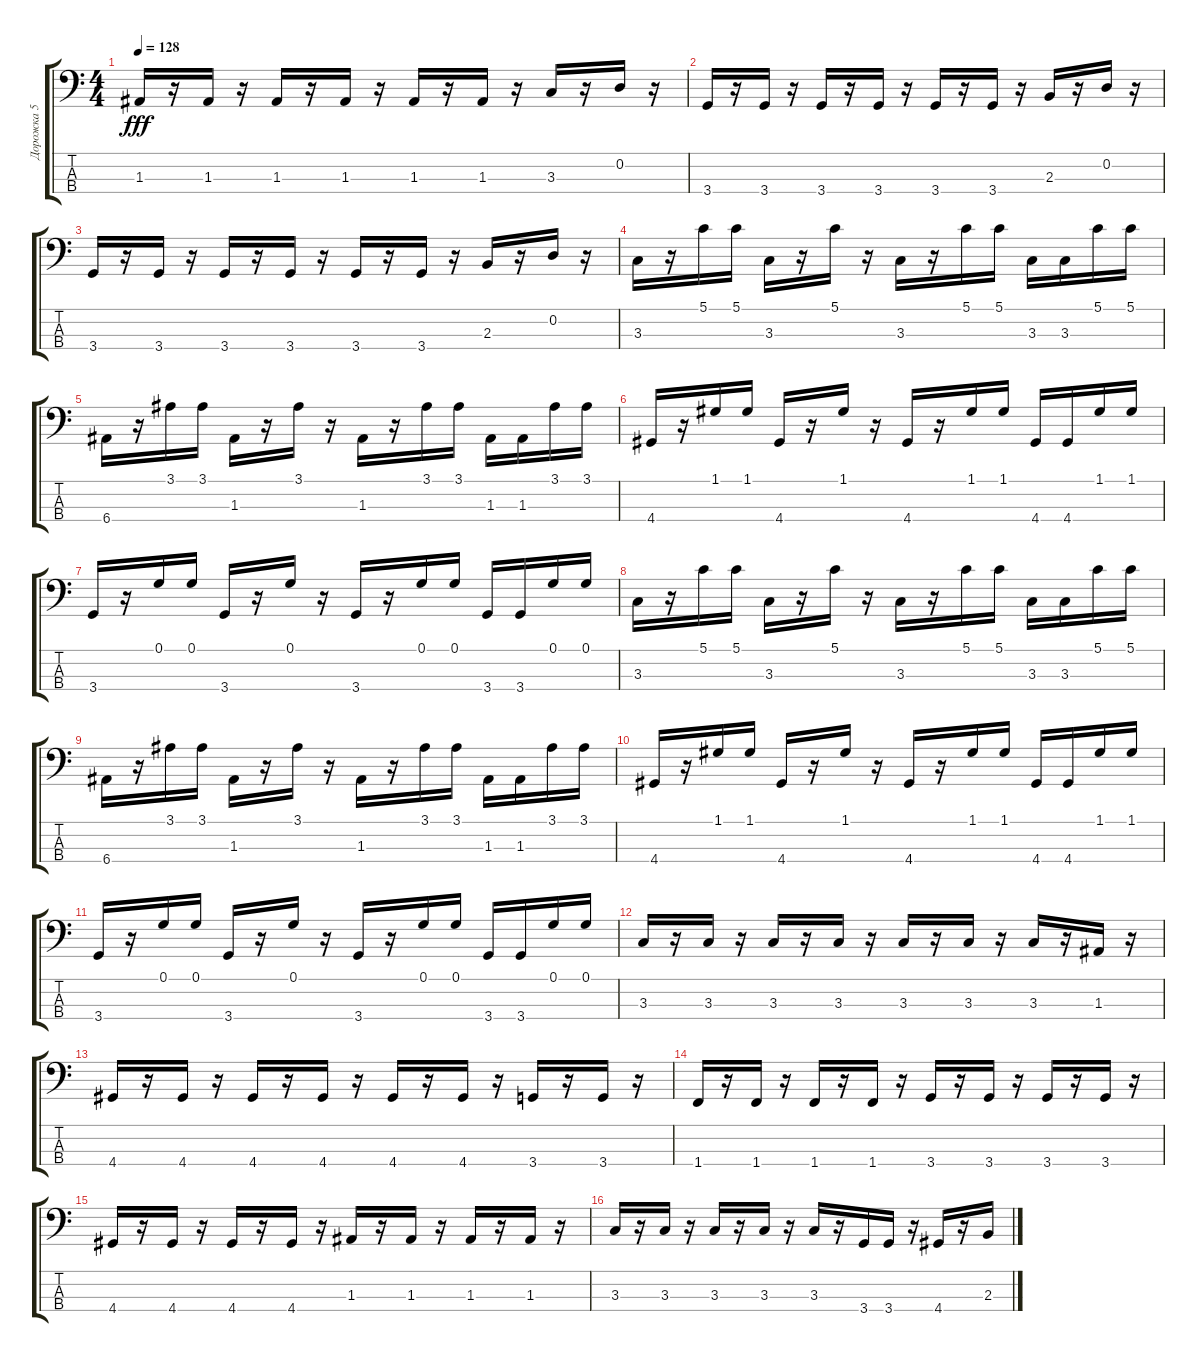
\track ("Дорожка 5" "Дорожка 5") {instrument synthbass1}
\staff {score tabs}
\tuning (G2 D2 A1 E1) {hide}
\ts (4 4)
\tempo 128
\clef f4
\ks c
1.3.16{dy fff} r.16 1.3.16 r.16 1.3.16 r.16 1.3.16 r.16 1.3.16 r.16 1.3.16 r.16 3.3.16 r.16 0.2.16 r.16 |
3.4.16 r.16 3.4.16 r.16 3.4.16 r.16 3.4.16 r.16 3.4.16 r.16 3.4.16 r.16 2.3.16 r.16 0.2.16 r.16 |
3.4.16 r.16 3.4.16 r.16 3.4.16 r.16 3.4.16 r.16 3.4.16 r.16 3.4.16 r.16 2.3.16 r.16 0.2.16 r.16 |
3.3.16 r.16 5.1.16 5.1.16 3.3.16 r.16 5.1.16 r.16 3.3.16 r.16 5.1.16 5.1.16 3.3.16 3.3.16 5.1.16 5.1.16 |
6.4.16 r.16 3.1.16 3.1.16 1.3.16 r.16 3.1.16 r.16 1.3.16 r.16 3.1.16 3.1.16 1.3.16 1.3.16 3.1.16 3.1.16 |
4.4.16 r.16 1.1.16 1.1.16 4.4.16 r.16 1.1.16 r.16 4.4.16 r.16 1.1.16 1.1.16 4.4.16 4.4.16 1.1.16 1.1.16 |
3.4.16 r.16 0.1.16 0.1.16 3.4.16 r.16 0.1.16 r.16 3.4.16 r.16 0.1.16 0.1.16 3.4.16 3.4.16 0.1.16 0.1.16 |
3.3.16 r.16 5.1.16 5.1.16 3.3.16 r.16 5.1.16 r.16 3.3.16 r.16 5.1.16 5.1.16 3.3.16 3.3.16 5.1.16 5.1.16 |
6.4.16 r.16 3.1.16 3.1.16 1.3.16 r.16 3.1.16 r.16 1.3.16 r.16 3.1.16 3.1.16 1.3.16 1.3.16 3.1.16 3.1.16 |
4.4.16 r.16 1.1.16 1.1.16 4.4.16 r.16 1.1.16 r.16 4.4.16 r.16 1.1.16 1.1.16 4.4.16 4.4.16 1.1.16 1.1.16 |
3.4.16 r.16 0.1.16 0.1.16 3.4.16 r.16 0.1.16 r.16 3.4.16 r.16 0.1.16 0.1.16 3.4.16 3.4.16 0.1.16 0.1.16 |
3.3.16 r.16 3.3.16 r.16 3.3.16 r.16 3.3.16 r.16 3.3.16 r.16 3.3.16 r.16 3.3.16 r.16 1.3.16 r.16 |
4.4.16 r.16 4.4.16 r.16 4.4.16 r.16 4.4.16 r.16 4.4.16 r.16 4.4.16 r.16 3.4.16 r.16 3.4.16 r.16 |
1.4.16 r.16 1.4.16 r.16 1.4.16 r.16 1.4.16 r.16 3.4.16 r.16 3.4.16 r.16 3.4.16 r.16 3.4.16 r.16 |
4.4.16 r.16 4.4.16 r.16 4.4.16 r.16 4.4.16 r.16 1.3.16 r.16 1.3.16 r.16 1.3.16 r.16 1.3.16 r.16 |
3.3.16 r.16 3.3.16 r.16 3.3.16 r.16 3.3.16 r.16 3.3.16 r.16 3.4.16 3.4.16 r.16 4.4.16 r.16 2.3.16
